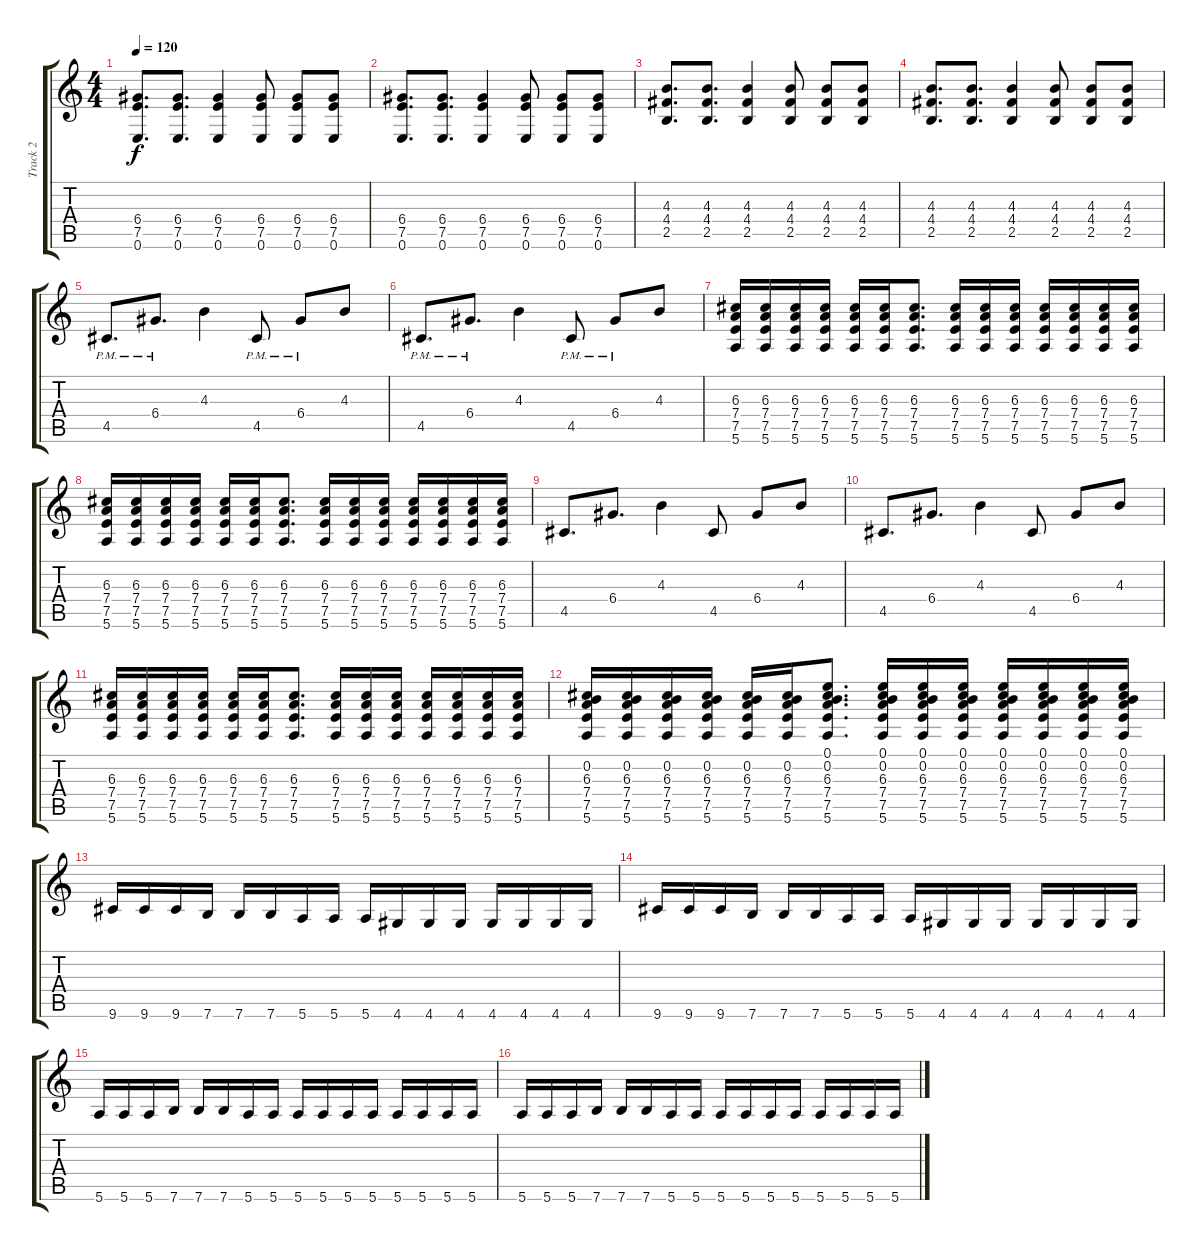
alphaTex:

\track ("Track 2" "Track 2") {instrument overdrivenguitar}
\staff {score tabs}
\tuning (E4 B3 G3 D3 A2 E2) {hide}
\ts (4 4)
\tempo 120
\clef g2
\ks c
(6.4 7.5 0.6).8{d dy f} (6.4 7.5 0.6).8{d} (6.4 7.5 0.6).4 (6.4 7.5 0.6).8 (6.4 7.5 0.6).8 (6.4 7.5 0.6).8 |
(6.4 7.5 0.6).8{d} (6.4 7.5 0.6).8{d} (6.4 7.5 0.6).4 (6.4 7.5 0.6).8 (6.4 7.5 0.6).8 (6.4 7.5 0.6).8 |
(4.3 4.4 2.5).8{d} (4.3 4.4 2.5).8{d} (4.3 4.4 2.5).4 (4.3 4.4 2.5).8 (4.3 4.4 2.5).8 (4.3 4.4 2.5).8 |
(4.3 4.4 2.5).8{d} (4.3 4.4 2.5).8{d} (4.3 4.4 2.5).4 (4.3 4.4 2.5).8 (4.3 4.4 2.5).8 (4.3 4.4 2.5).8 |
4.5{pm}.8{d} 6.4{pm}.8{d} 4.3.4 4.5{pm}.8 6.4{pm}.8 4.3.8 |
4.5{pm}.8{d} 6.4{pm}.8{d} 4.3.4 4.5{pm}.8 6.4{pm}.8 4.3.8 |
(6.3 7.4 7.5 5.6).16 (6.3 7.4 7.5 5.6).16 (6.3 7.4 7.5 5.6).16 (6.3 7.4 7.5 5.6).16 (6.3 7.4 7.5 5.6).16 (6.3 7.4 7.5 5.6).16 (6.3 7.4 7.5 5.6).8{d} (6.3 7.4 7.5 5.6).16 (6.3 7.4 7.5 5.6).16 (6.3 7.4 7.5 5.6).16 (6.3 7.4 7.5 5.6).16 (6.3 7.4 7.5 5.6).16 (6.3 7.4 7.5 5.6).16 (6.3 7.4 7.5 5.6).16 |
(6.3 7.4 7.5 5.6).16 (6.3 7.4 7.5 5.6).16 (6.3 7.4 7.5 5.6).16 (6.3 7.4 7.5 5.6).16 (6.3 7.4 7.5 5.6).16 (6.3 7.4 7.5 5.6).16 (6.3 7.4 7.5 5.6).8{d} (6.3 7.4 7.5 5.6).16 (6.3 7.4 7.5 5.6).16 (6.3 7.4 7.5 5.6).16 (6.3 7.4 7.5 5.6).16 (6.3 7.4 7.5 5.6).16 (6.3 7.4 7.5 5.6).16 (6.3 7.4 7.5 5.6).16 |
4.5.8{d} 6.4.8{d} 4.3.4 4.5.8 6.4.8 4.3.8 |
4.5.8{d} 6.4.8{d} 4.3.4 4.5.8 6.4.8 4.3.8 |
(6.3 7.4 7.5 5.6).16 (6.3 7.4 7.5 5.6).16 (6.3 7.4 7.5 5.6).16 (6.3 7.4 7.5 5.6).16 (6.3 7.4 7.5 5.6).16 (6.3 7.4 7.5 5.6).16 (6.3 7.4 7.5 5.6).8{d} (6.3 7.4 7.5 5.6).16 (6.3 7.4 7.5 5.6).16 (6.3 7.4 7.5 5.6).16 (6.3 7.4 7.5 5.6).16 (6.3 7.4 7.5 5.6).16 (6.3 7.4 7.5 5.6).16 (6.3 7.4 7.5 5.6).16 |
(0.2 6.3 7.4 7.5 5.6).16 (0.2 6.3 7.4 7.5 5.6).16 (0.2 6.3 7.4 7.5 5.6).16 (0.2 6.3 7.4 7.5 5.6).16 (0.2 6.3 7.4 7.5 5.6).16 (0.2 6.3 7.4 7.5 5.6).16 (0.1 0.2 6.3 7.4 7.5 5.6).8{d} (0.1 0.2 6.3 7.4 7.5 5.6).16 (0.1 0.2 6.3 7.4 7.5 5.6).16 (0.1 0.2 6.3 7.4 7.5 5.6).16 (0.1 0.2 6.3 7.4 7.5 5.6).16 (0.1 0.2 6.3 7.4 7.5 5.6).16 (0.1 0.2 6.3 7.4 7.5 5.6).16 (0.1 0.2 6.3 7.4 7.5 5.6).16 |
9.6.16 9.6.16 9.6.16 7.6.16 7.6.16 7.6.16 5.6.16 5.6.16 5.6.16 4.6.16 4.6.16 4.6.16 4.6.16 4.6.16 4.6.16 4.6.16 |
9.6.16 9.6.16 9.6.16 7.6.16 7.6.16 7.6.16 5.6.16 5.6.16 5.6.16 4.6.16 4.6.16 4.6.16 4.6.16 4.6.16 4.6.16 4.6.16 |
5.6.16 5.6.16 5.6.16 7.6.16 7.6.16 7.6.16 5.6.16 5.6.16 5.6.16 5.6.16 5.6.16 5.6.16 5.6.16 5.6.16 5.6.16 5.6.16 |
5.6.16 5.6.16 5.6.16 7.6.16 7.6.16 7.6.16 5.6.16 5.6.16 5.6.16 5.6.16 5.6.16 5.6.16 5.6.16 5.6.16 5.6.16 5.6.16
